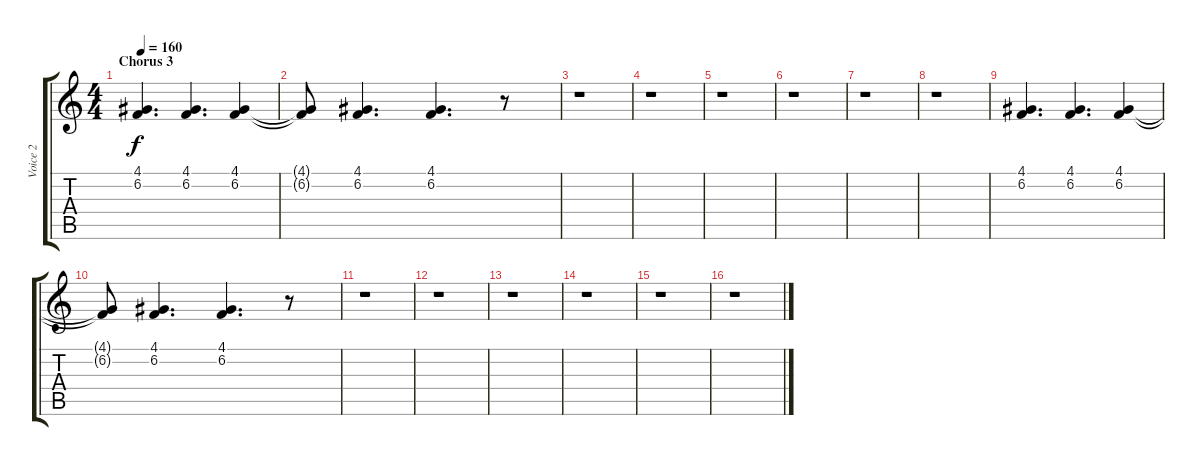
\track ("Voice 2" "Voice 2") {instrument cello}
\staff {score tabs}
\tuning (E4 B3 G3 D3 A2 E2) {hide}
\ts (4 4)
\section ("" "Chorus 3")
\tempo 160
\clef g2
\ks c
(4.1 6.2).4{d dy f} (4.1 6.2).4{d} (4.1 6.2).4 |
(4.1{t} 6.2{t}).8 (4.1 6.2).4{d} (4.1 6.2).4{d} r.8 |
r.1 |
r.1 |
r.1 |
r.1 |
r.1 |
r.1 |
(4.1 6.2).4{d} (4.1 6.2).4{d} (4.1 6.2).4 |
(4.1{t} 6.2{t}).8 (4.1 6.2).4{d} (4.1 6.2).4{d} r.8 |
r.1 |
r.1 |
r.1 |
r.1 |
r.1 |
r.1
